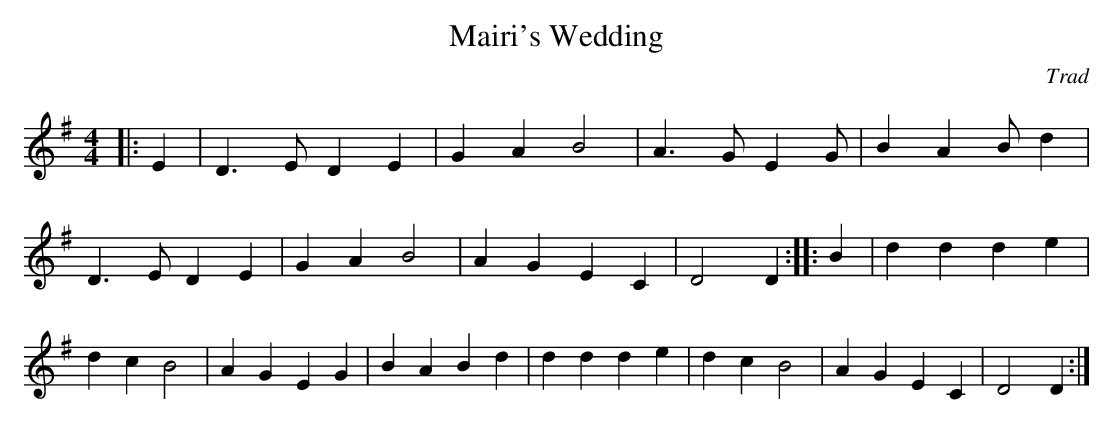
X:1
T:Mairi's Wedding
C:Trad
M:4/4
L:1/8
E:12
K:G
|:E2|D3 E D2 E2|G2 A2 B4|A3 G E2 G|B2 A2 B d2|D3 E D2 E2|\
G2 A2 B4|A2 G2 E2 C2|D4 D2::B2|d2 d2 d2 e2|d2 c2 B4|A2 G2 E2 G2|\
B2 A2 B2 d2|d2 d2 d2 e2|d2 c2 B4|A2 G2 E2 C2|D4 D2:|**
